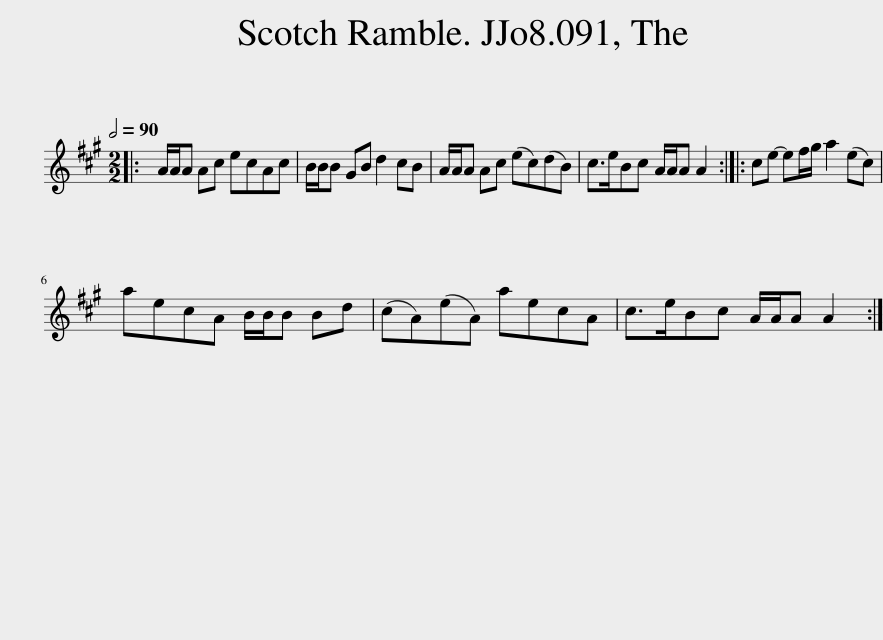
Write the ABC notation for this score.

X:1
L:1/8
Q:1/2=90
M:2/2
I:linebreak $
K:A
V:1 treble
V:1
|: A/A/A Ac ecAc | B/B/B GB d2 cB | A/A/A Ac (ec)(dB) | c>eBc A/A/A A2 :: ce- ef/g/ a2 (ec) |$ %5
 aecA B/B/B Bd | (cA)(eA) aecA | c>eBc A/A/A A2 :| %8
